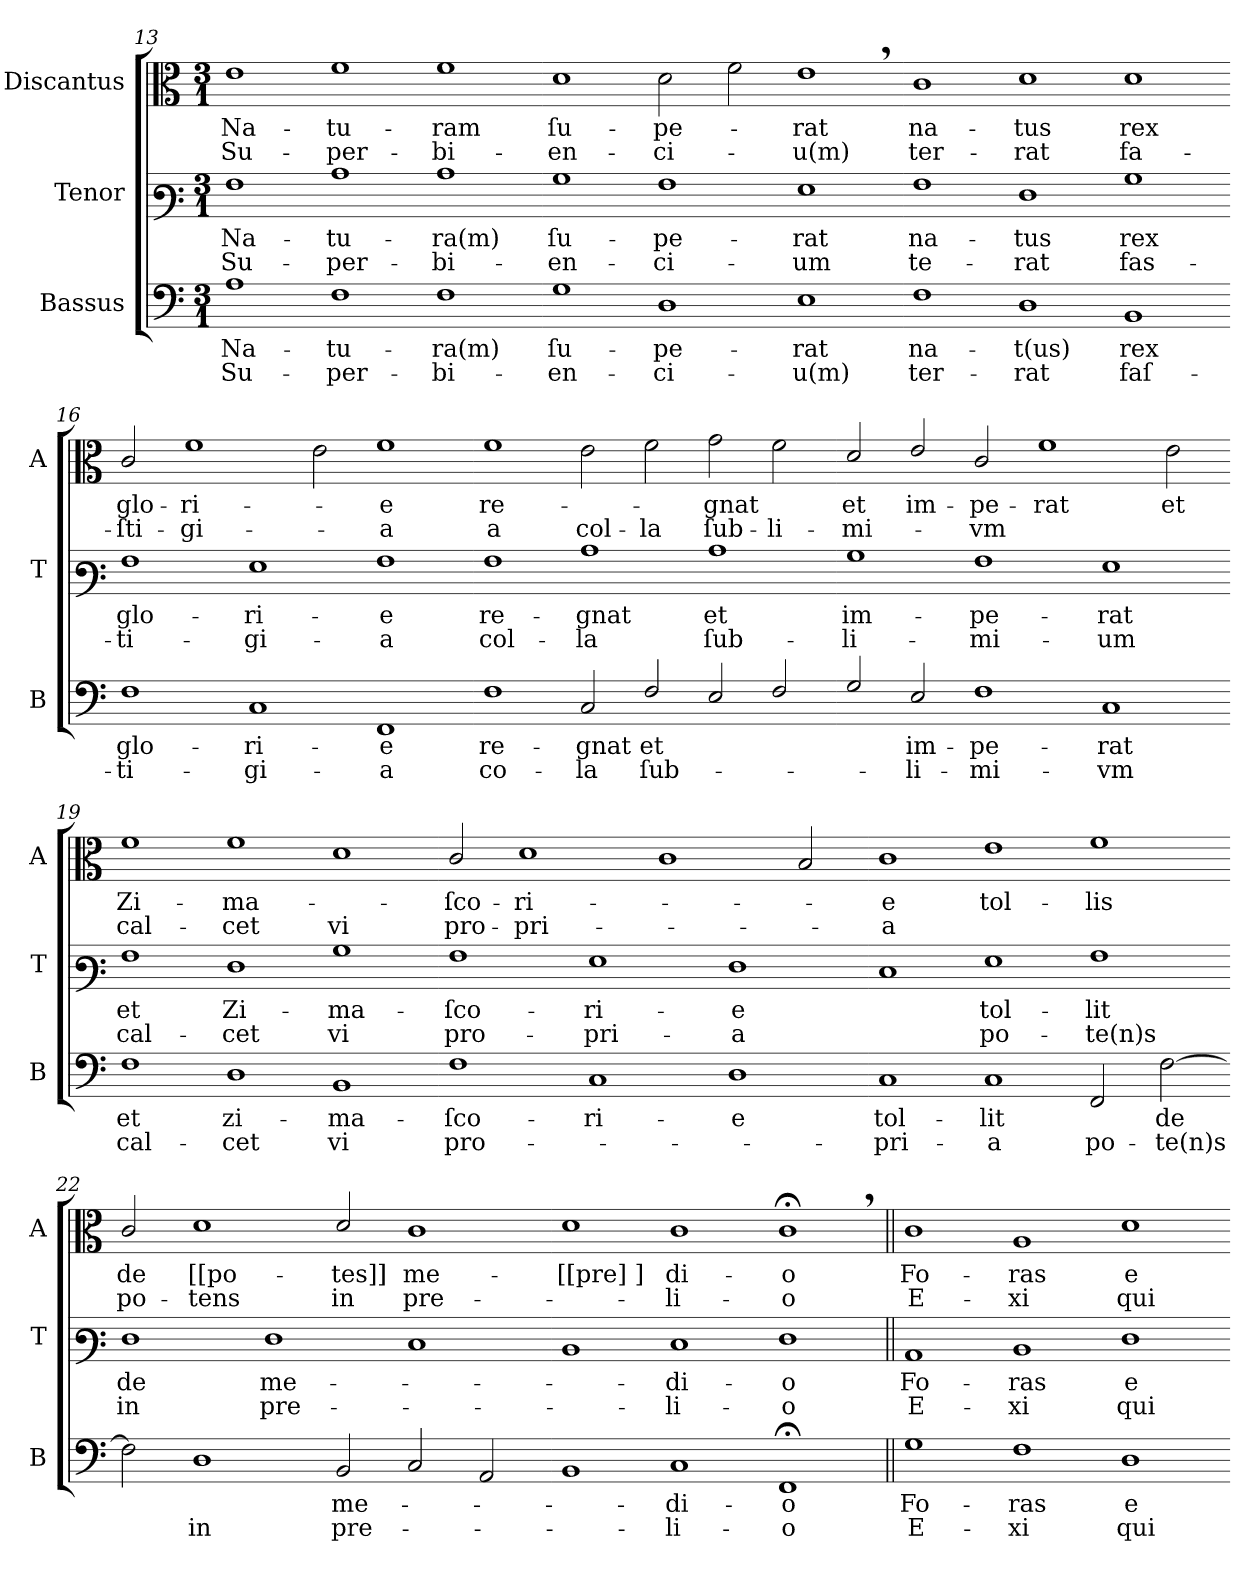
**kern	**text	**text	**kern	**text	**text	**kern	**text	**text
*part3	*part3	*part3	*part2	*part2	*part2	*part1	*part1	*part1
*staff3	*staff3	*staff3	*staff2	*staff2	*staff2	*staff1	*staff1	*staff1
*I"Bassus	*	*	*I"Tenor	*	*	*I"Discantus	*	*
*I'B	*	*	*I'T	*	*	*I'A	*	*
*clefF4	*	*	*clefF3	*	*	*clefC3	*	*
*k[]	*	*	*k[]	*	*	*k[]	*	*
*C:	*	*	*C:	*	*	*C:	*	*
*M3/1	*	*	*M3/1	*	*	*M3/1	*	*
=13	=13	=13	=13	=13	=13	=13	=13	=13
1A	Na-	Su-	1A	Na-	Su-	1e	Na-	Su-
1F	-tu-	-per-	1c	-tu-	-per-	1f	-tu-	-per-
1F	-ra(m)	-bi-	1c	-ra(m)	-bi-	1f	-ram	-bi-
=14-	=14-	=14-	=14-	=14-	=14-	=14-	=14-	=14-
1G	ſu-	-en-	1B	ſu-	-en-	1d	ſu-	-en-
1D	-pe-	-ci-	1A	-pe-	-ci-	2d\	-pe-	-ci-
.	.	.	.	.	.	2f\	.	.
1E	-rat	-u(m)	1G	-rat	-um	1e,<	-rat	-u(m)
=15-	=15-	=15-	=15-	=15-	=15-	=15-	=15-	=15-
1F	na-	ter-	1A	na-	te-	1c	na-	ter-
1D	-t(us)	-rat	1F	-tus	-rat	1d	-tus	-rat
1BB	rex	faſ-	1B	rex	fas-	1d	rex	fa-
=16-	=16-	=16-	=16-	=16-	=16-	=16-	=16-	=16-
1F	glo-	-ti-	1A	glo-	-ti-	2c/	glo-	-ſti-
.	.	.	.	.	.	1f	-ri-	-gi-
1C	-ri-	-gi-	1G	-ri-	-gi-	.	.	.
.	.	.	.	.	.	2e\	.	.
1FF	-e	-a	1A	-e	-a	1f	-e	-a
=17-	=17-	=17-	=17-	=17-	=17-	=17-	=17-	=17-
1F	re-	co-	1A	re-	col-	1f	re-	a
2C/	-gnat	-la	1c	-gnat	-la	2e\	.	col-
2F/	et	ſub-	.	.	.	2f\	.	-la
2E/	.	.	1c	et	ſub-	2g\	-gnat	ſub-
2F/	.	.	.	.	.	2f\	.	-li-
=18-	=18-	=18-	=18-	=18-	=18-	=18-	=18-	=18-
2G/	.	.	1B	im-	-li-	2d/	et	-mi-
2E/	im-	-li-	.	.	.	2e/	im-	.
1F	-pe-	-mi-	1A	-pe-	-mi-	2c/	-pe-	-vm
.	.	.	.	.	.	1f	-rat	.
1C	-rat	-vm	1G	-rat	-um	.	.	.
.	.	.	.	.	.	2e\	et	.
=19-	=19-	=19-	=19-	=19-	=19-	=19-	=19-	=19-
1F	et	cal-	1A	et	cal-	1f	Zi-	cal-
1D	zi-	-cet	1F	Zi-	-cet	1f	-ma-	-cet
1BB	-ma-	vi	1B	-ma-	vi	1d	.	vi
=20-	=20-	=20-	=20-	=20-	=20-	=20-	=20-	=20-
1F	-ſco-	pro-	1A	-ſco-	pro-	2c/	-ſco-	pro-
.	.	.	.	.	.	1d	-ri-	-pri-
1C	-ri-	.	1G	-ri-	-pri-	.	.	.
.	.	.	.	.	.	1c	.	.
1D	-e	.	1F	-e	-a	.	.	.
.	.	.	.	.	.	2B/	.	.
=21-	=21-	=21-	=21-	=21-	=21-	=21-	=21-	=21-
1C	tol-	-pri-	1E	.	.	1c	-e	-a
1C	-lit	-a	1G	tol-	po-	1e	tol-	.
2FF/	.	po-	1A	-lit	-te(n)s	1f	-lis	.
[2F\	de	-te(n)s	.	.	.	.	.	.
=22-	=22-	=22-	=22-	=22-	=22-	=22-	=22-	=22-
2F\]	.	.	1F	de	in	2c/	de	po-
1D	.	in	.	.	.	1d	[[po-	-tens
.	.	.	1F	me-	pre-	.	.	.
2BB/	me-	pre-	.	.	.	2d/	-tes]]	in
2C/	.	.	1E	.	.	1c	me-	pre-
2AA/	.	.	.	.	.	.	.	.
=23-	=23-	=23-	=23-	=23-	=23-	=23-	=23-	=23-
1BB	.	.	1D	.	.	1d	[[pre]]	.
1C	-di-	-li-	1E	-di-	-li-	1c	-di-	-li-
1FF;<	-o	-o	1F	-o	-o	1c;<,<	-o	-o
=24||	=24||	=24||	=24||	=24||	=24||	=24||	=24||	=24||
1G	Fo-	E-	1C	Fo-	E-	1c	Fo-	E-
1F	-ras	-xi	1D	-ras	-xi	1A	-ras	-xi
1D	e-	qui	1F	e-	qui	1d	e-	qui
=-	=-	=-	=-	=-	=-	=-	=-	=-
*-	*-	*-	*-	*-	*-	*-	*-	*-
